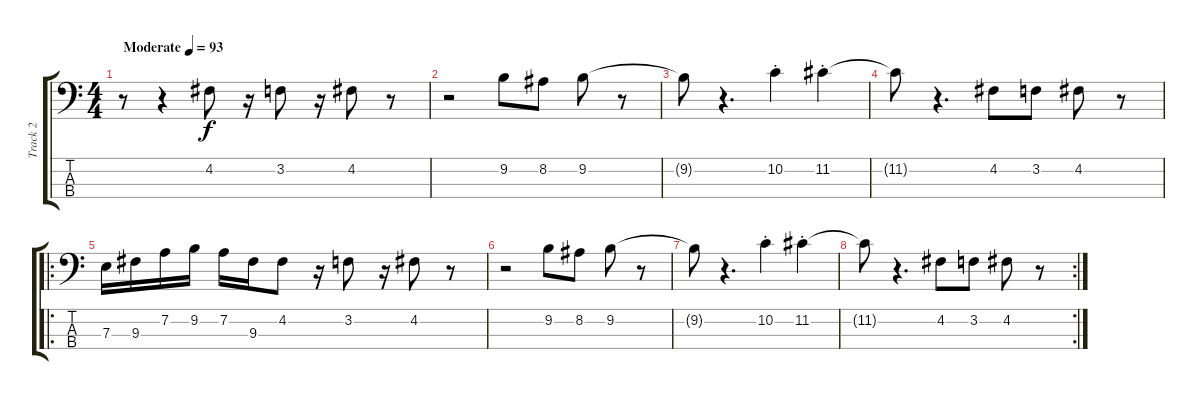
\track ("Track 2" "Track 2") {instrument electricbassfinger}
\staff {score tabs}
\tuning (G2 D2 A1 E1) {hide}
\ts (4 4)
\tempo (93 "Moderate")
\clef f4
\ks c
r.8{dy f instrument electricbassfinger} r.4 4.2.8 r.16 3.2.8 r.16 4.2.8 r.8 |
r.2 9.2.8 8.2.8 9.2.8 r.8 |
9.2{t}.8 r.4{d} 10.2{st}.4 11.2{st}.4 |
11.2{t}.8 r.4{d} 4.2.8 3.2.8 4.2.8 r.8 |
\ro
7.3.16 9.3.16 7.2.16 9.2.16 7.2.16 9.3.16 4.2.8 r.16 3.2.8 r.16 4.2.8 r.8 |
r.2 9.2.8 8.2.8 9.2.8 r.8 |
9.2{t}.8 r.4{d} 10.2{st}.4 11.2{st}.4 |
\rc 2
11.2{t}.8 r.4{d} 4.2.8 3.2.8 4.2.8 r.8
